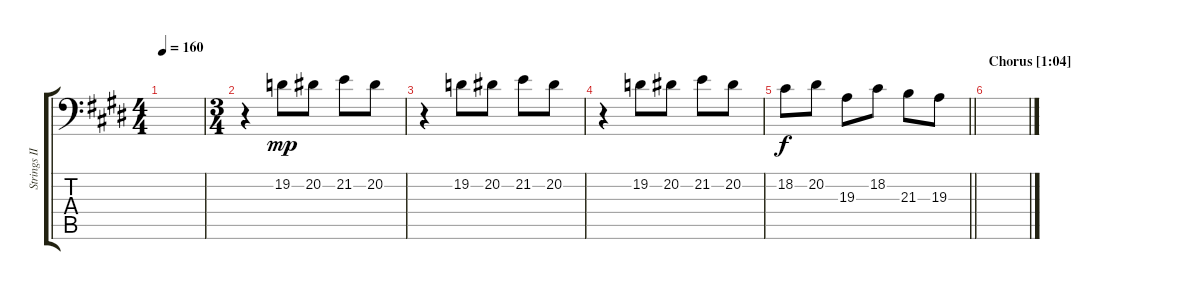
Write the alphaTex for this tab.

\track ("Strings II" "Strings II") {instrument stringensemble1}
\staff {score tabs}
\tuning (C3 G2 D2 A1 E1 B0) {hide}
\ts (4 4)
\tempo 160
\clef f4
\ks c#minor
|
\ts (3 4)
r.4 19.2.8{dy mp} 20.2.8 21.2.8 20.2.8 |
r.4 19.2.8 20.2.8 21.2.8 20.2.8 |
r.4 19.2.8 20.2.8 21.2.8 20.2.8 |
\barLineRight lightlight
18.2.8{dy f} 20.2.8 19.3.8 18.2.8 21.3.8 19.3.8 |
\section ("" "Chorus [1:04]")
